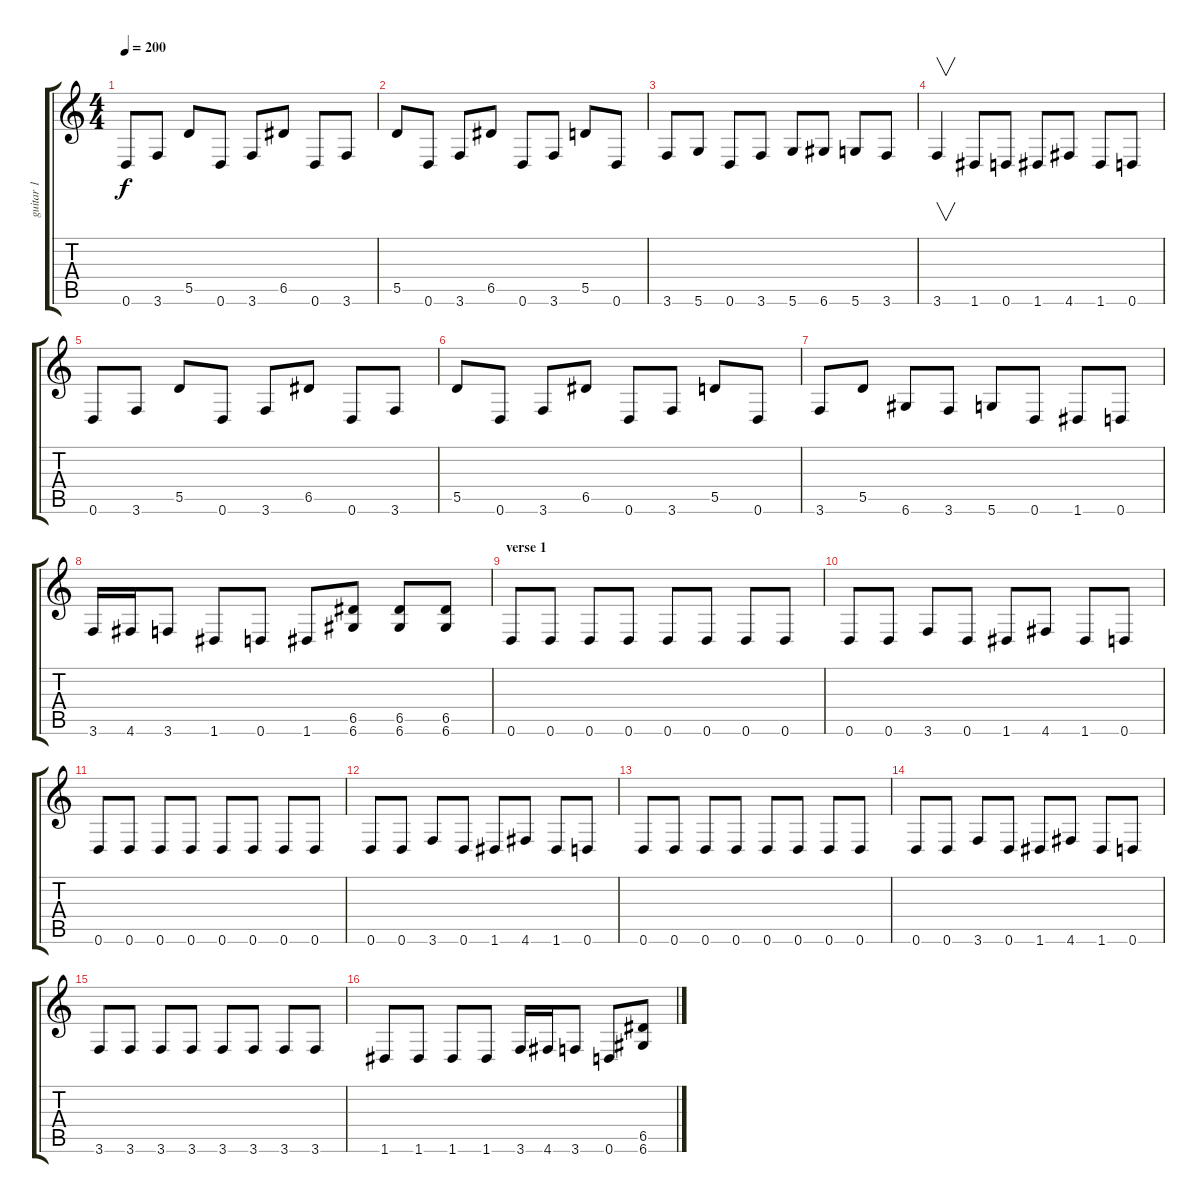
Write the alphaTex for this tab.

\track ("guitar 1" "guitar 1") {instrument distortionguitar}
\staff {score tabs}
\tuning (E4 B3 G3 D3 A2 D2) {hide}
\ts (4 4)
\tempo 200
\clef g2
\ks c
0.6.8{dy f} 3.6.8 5.5.8 0.6.8 3.6.8 6.5.8 0.6.8 3.6.8 |
5.5.8 0.6.8 3.6.8 6.5.8 0.6.8 3.6.8 5.5.8 0.6.8 |
3.6.8 5.6.8 0.6.8 3.6.8 5.6.8 6.6.8 5.6.8 3.6.8 |
3.6.4{v} 1.6.8 0.6.8 1.6.8 4.6.8 1.6.8 0.6.8 |
0.6.8 3.6.8 5.5.8 0.6.8 3.6.8 6.5.8 0.6.8 3.6.8 |
5.5.8 0.6.8 3.6.8 6.5.8 0.6.8 3.6.8 5.5.8 0.6.8 |
3.6.8 5.5.8 6.6.8 3.6.8 5.6.8 0.6.8 1.6.8 0.6.8 |
3.6.16 4.6.16 3.6.8 1.6.8 0.6.8 1.6.8 (6.5 6.6).8 (6.5 6.6).8 (6.5 6.6).8 |
\section ("" "verse 1")
0.6.8 0.6.8 0.6.8 0.6.8 0.6.8 0.6.8 0.6.8 0.6.8 |
0.6.8 0.6.8 3.6.8 0.6.8 1.6.8 4.6.8 1.6.8 0.6.8 |
0.6.8 0.6.8 0.6.8 0.6.8 0.6.8 0.6.8 0.6.8 0.6.8 |
0.6.8 0.6.8 3.6.8 0.6.8 1.6.8 4.6.8 1.6.8 0.6.8 |
0.6.8 0.6.8 0.6.8 0.6.8 0.6.8 0.6.8 0.6.8 0.6.8 |
0.6.8 0.6.8 3.6.8 0.6.8 1.6.8 4.6.8 1.6.8 0.6.8 |
3.6.8 3.6.8 3.6.8 3.6.8 3.6.8 3.6.8 3.6.8 3.6.8 |
1.6.8 1.6.8 1.6.8 1.6.8 3.6.16 4.6.16 3.6.8 0.6.8 (6.5 6.6).8
